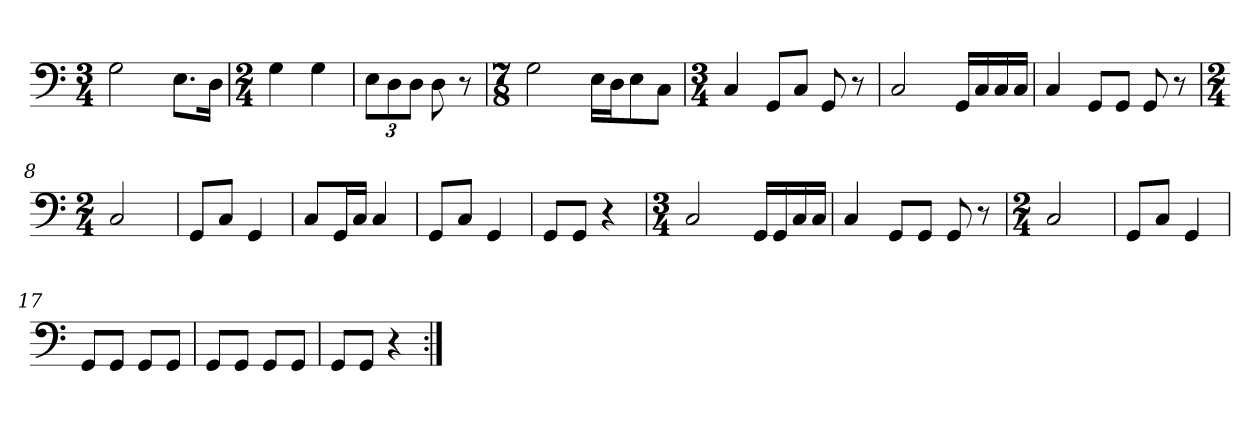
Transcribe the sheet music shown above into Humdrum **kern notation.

**kern
*part1
*staff1
*clefF4
*k[]
*M3/4
=1
2G\
8.E\L
16D\Jk
=2
*M2/4
4G\
4G\
=3
12E\L
12D\
12D\J
8D\
8r
=4
*M7/8
2G\
16E\LL
16D\J
8E\
8C\J
=5
*M3/4
4C/
8GG/L
8C/J
8GG/
8r
=6
2C/
16GG/LL
16C/
16C/
16C/JJ
=7
4C/
8GG/L
8GG/J
8GG/
8r
=8
*M2/4
2C/
=9
8GG/L
8C/J
4GG/
=10
8C/L
16GG/L
16C/JJ
4C/
=11
8GG/L
8C/J
4GG/
=12
8GG/L
8GG/J
4r
=13
*M3/4
2C/
16GG/LL
16GG/
16C/
16C/JJ
=14
4C/
8GG/L
8GG/J
8GG/
8r
=15
*M2/4
2C/
=16
8GG/L
8C/J
4GG/
=17
8GG/L
8GG/J
8GG/L
8GG/J
=18
8GG/L
8GG/J
8GG/L
8GG/J
=19
8GG/L
8GG/J
4r
=:|!
*-
